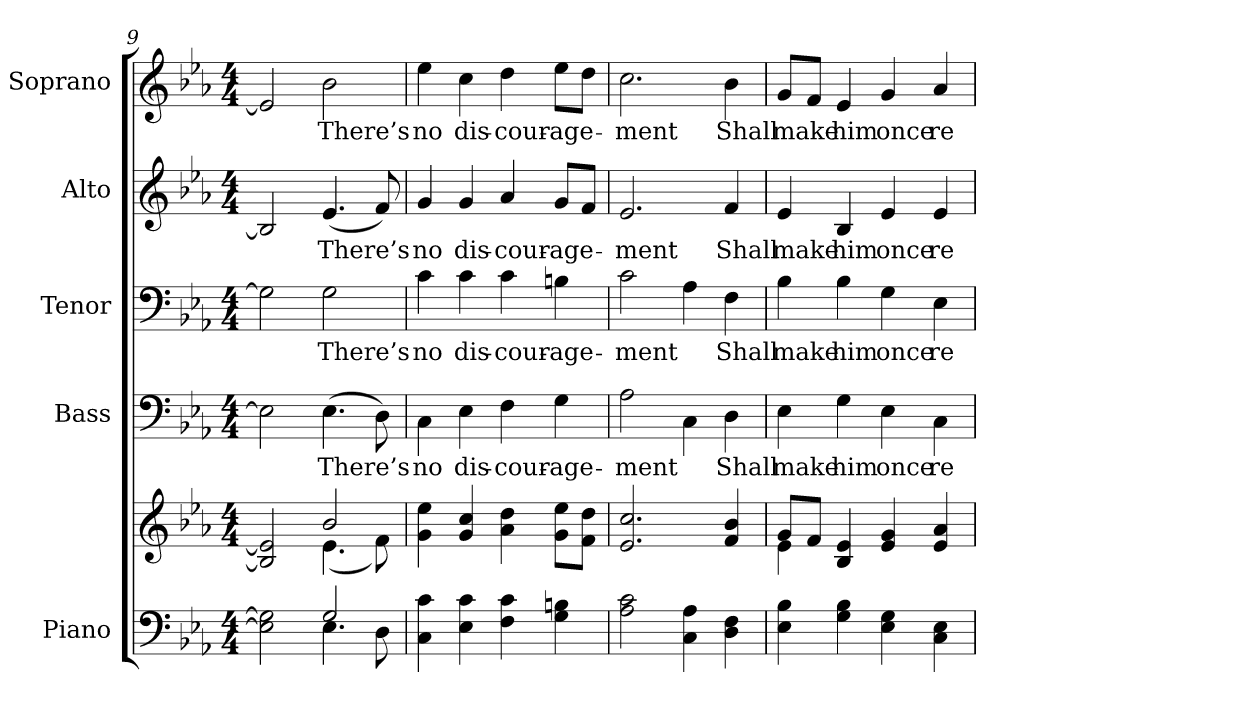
**kern	**kern	**kern	**text	**kern	**text	**kern	**text	**kern	**text
*part5	*part5	*part4	*part4	*part3	*part3	*part2	*part2	*part1	*part1
*staff6	*staff5	*staff4	*staff4	*staff3	*staff3	*staff2	*staff2	*staff1	*staff1
*I"Piano	*	*I"Bass	*	*I"Tenor	*	*I"Alto	*	*I"Soprano	*
*I'Pno.	*	*I'B.	*	*I'T.	*	*I'A.	*	*I'S.	*
*clefF4	*clefG2	*clefF4	*	*clefF4	*	*clefG2	*	*clefG2	*
*k[b-e-a-]	*k[b-e-a-]	*k[b-e-a-]	*	*k[b-e-a-]	*	*k[b-e-a-]	*	*k[b-e-a-]	*
*E-:	*E-:	*E-:	*	*E-:	*	*E-:	*	*E-:	*
*M4/4	*M4/4	*M4/4	*	*M4/4	*	*M4/4	*	*M4/4	*
=9	=9	=9	=9	=9	=9	=9	=9	=9	=9
*^	*^	*	*	*	*	*	*	*	*
2E-i\] 2Gi]	2ryy	2B-i/] 2e-i]	2ryy	2E-i\]	.	2Gi\]	.	2B-i/]	.	2e-i/]	.
!	!	!	!	!	!LO:LY:b:color=#000000	!	!	!	!	!	!
!	!	!	!	!	!	!	!LO:LY:b:color=#000000	!	!	!	!
!	!	!	!	!	!	!	!	!	!LO:LY:b:color=#000000	!	!
!	!	!	!	!	!	!	!	!	!	!	!LO:LY:b:color=#000000
2Gi/	4.E-i\	2b-i/	(4.e-i\	(4.E-i\	There’s	2Gi\	There’s	(4.e-i/	There’s	2b-i\	There’s
.	8Di\	.	8fi\)	8Di\)	.	.	.	8fi/)	.	.	.
*v	*v	*	*	*	*	*	*	*	*	*	*
*	*v	*v	*	*	*	*	*	*	*	*
!!LO:PB:g=z
=10	=10	=10	=10	=10	=10	=10	=10	=10	=10
*^	*^	*	*	*	*	*	*	*	*
!	!	!	!	!	!LO:LY:b:color=#000000	!	!	!	!	!	!
*v	*v	*	*	*	*	*	*	*	*	*	*
*	*v	*v	*	*	*	*	*	*	*	*
*^	*^	*	*	*	*	*	*	*	*
!	!	!	!	!	!	!	!LO:LY:b:color=#000000	!	!	!	!
*v	*v	*	*	*	*	*	*	*	*	*	*
*	*v	*v	*	*	*	*	*	*	*	*
*^	*^	*	*	*	*	*	*	*	*
!	!	!	!	!	!	!	!	!	!LO:LY:b:color=#000000	!	!
*v	*v	*	*	*	*	*	*	*	*	*	*
*	*v	*v	*	*	*	*	*	*	*	*
*^	*^	*	*	*	*	*	*	*	*
!	!	!	!	!	!	!	!	!	!	!	!LO:LY:b:color=#000000
*v	*v	*	*	*	*	*	*	*	*	*	*
*	*v	*v	*	*	*	*	*	*	*	*
4Ci\ 4ci	4gi\ 4ee-i	4Ci\	no	4ci\	no	4gi/	no	4ee-i\	no
!	!	!	!LO:LY:b:color=#000000	!	!	!	!	!	!
!	!	!	!	!	!LO:LY:b:color=#000000	!	!	!	!
!	!	!	!	!	!	!	!LO:LY:b:color=#000000	!	!
!	!	!	!	!	!	!	!	!	!LO:LY:b:color=#000000
4E-i\ 4ci	4gi/ 4cci	4E-i\	dis-	4ci\	dis-	4gi/	dis-	4cci\	dis-
!	!	!	!LO:LY:b:color=#000000	!	!	!	!	!	!
!	!	!	!	!	!LO:LY:b:color=#000000	!	!	!	!
!	!	!	!	!	!	!	!LO:LY:b:color=#000000	!	!
!	!	!	!	!	!	!	!	!	!LO:LY:b:color=#000000
4Fi\ 4ci	4a-i\ 4ddi	4Fi\	-cour-	4ci\	-cour-	4a-i/	-cour-	4ddi\	-cour-
!	!	!	!LO:LY:b:color=#000000	!	!	!	!	!	!
!	!	!	!	!	!LO:LY:b:color=#000000	!	!	!	!
!	!	!	!	!	!	!	!LO:LY:b:color=#000000	!	!
!	!	!	!	!	!	!	!	!	!LO:LY:b:color=#000000
4Gi\ 4Bni	8gi\ 8ee-iL	4Gi\	-age-	4Bni\	-age-	8gi/L	-age-	8ee-i\L	-age-
.	8fi\ 8ddiJ	.	.	.	.	8fi/J	.	8ddi\J	.
=11	=11	=11	=11	=11	=11	=11	=11	=11	=11
!	!	!	!LO:LY:b:color=#000000	!	!	!	!	!	!
!	!	!	!	!	!LO:LY:b:color=#000000	!	!	!	!
!	!	!	!	!	!	!	!LO:LY:b:color=#000000	!	!
!	!	!	!	!	!	!	!	!	!LO:LY:b:color=#000000
2A-i\ 2ci	2.e-i/ 2.cci	2A-i\	-ment	2ci\	-ment	2.e-i/	-ment	2.cci\	-ment
4Ci\ 4A-i	.	4Ci\	.	4A-i\	.	.	.	.	.
!	!	!	!LO:LY:b:color=#000000	!	!	!	!	!	!
!	!	!	!	!	!LO:LY:b:color=#000000	!	!	!	!
!	!	!	!	!	!	!	!LO:LY:b:color=#000000	!	!
!	!	!	!	!	!	!	!	!	!LO:LY:b:color=#000000
4Di\ 4Fi	4fi/ 4b-i	4Di\	Shall	4Fi\	Shall	4fi/	Shall	4b-i\	Shall
!!LO:PB:g=z
=12	=12	=12	=12	=12	=12	=12	=12	=12	=12
*	*^	*	*	*	*	*	*	*	*
!	!	!	!	!LO:LY:b:color=#000000	!	!	!	!	!	!
!	!	!	!	!	!	!LO:LY:b:color=#000000	!	!	!	!
!	!	!	!	!	!	!	!	!LO:LY:b:color=#000000	!	!
!	!	!	!	!	!	!	!	!	!	!LO:LY:b:color=#000000
4E-i\ 4B-i	8gi/L	4e-i\	4E-i\	make	4B-i\	make	4e-i/	make	8gi/L	make
.	8fi/J	.	.	.	.	.	.	.	8fi/J	.
!	!	!	!	!LO:LY:b:color=#000000	!	!	!	!	!	!
!	!	!	!	!	!	!LO:LY:b:color=#000000	!	!	!	!
!	!	!	!	!	!	!	!	!LO:LY:b:color=#000000	!	!
!	!	!	!	!	!	!	!	!	!	!LO:LY:b:color=#000000
4Gi\ 4B-i	4B-i/ 4e-i	4ryy	4Gi\	him	4B-i\	him	4B-i/	him	4e-i/	him
!	!	!	!	!LO:LY:b:color=#000000	!	!	!	!	!	!
!	!	!	!	!	!	!LO:LY:b:color=#000000	!	!	!	!
!	!	!	!	!	!	!	!	!LO:LY:b:color=#000000	!	!
!	!	!	!	!	!	!	!	!	!	!LO:LY:b:color=#000000
4E-i\ 4Gi	4e-i/ 4gi	2ryy	4E-i\	once	4Gi\	once	4e-i/	once	4gi/	once
!	!	!	!	!LO:LY:b:color=#000000	!	!	!	!	!	!
!	!	!	!	!	!	!LO:LY:b:color=#000000	!	!	!	!
!	!	!	!	!	!	!	!	!LO:LY:b:color=#000000	!	!
!	!	!	!	!	!	!	!	!	!	!LO:LY:b:color=#000000
4Ci\ 4E-i	4e-i/ 4a-i	.	4Ci\	re-	4E-i\	re-	4e-i/	re-	4a-i/	re-
*	*v	*v	*	*	*	*	*	*	*	*
=	=	=	=	=	=	=	=	=	=
*-	*-	*-	*-	*-	*-	*-	*-	*-	*-
